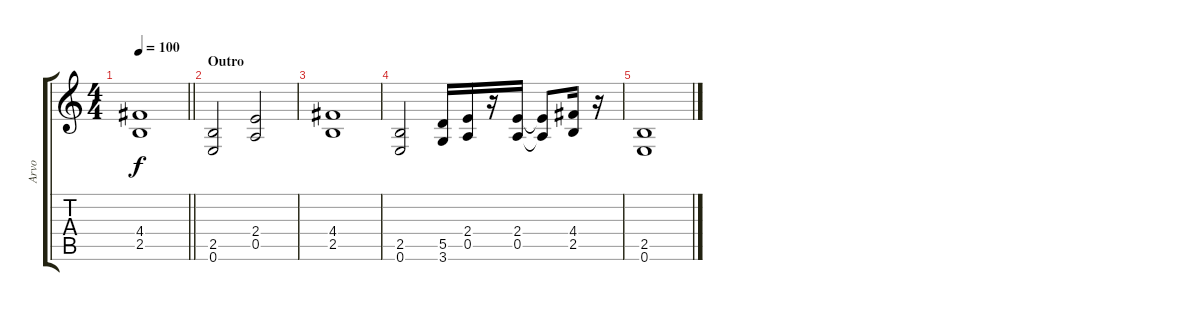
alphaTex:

\track ("Arvo" "Arvo") {instrument distortionguitar}
\staff {score tabs}
\tuning (E4 B3 G3 D3 A2 E2) {hide}
\ts (4 4)
\tempo 100
\clef g2
\barLineRight lightlight
\ks c
(4.4{t} 2.5{t}).1{dy f} |
\section ("" "Outro")
(2.5 0.6).2 (2.4 0.5).2 |
(4.4 2.5).1 |
(2.5 0.6).2 (5.5 3.6).16 (2.4 0.5).16 r.16 (2.4 0.5).16 (2.4{t} 0.5{t}).8 (4.4 2.5).16 r.16 |
(2.5 0.6).1
